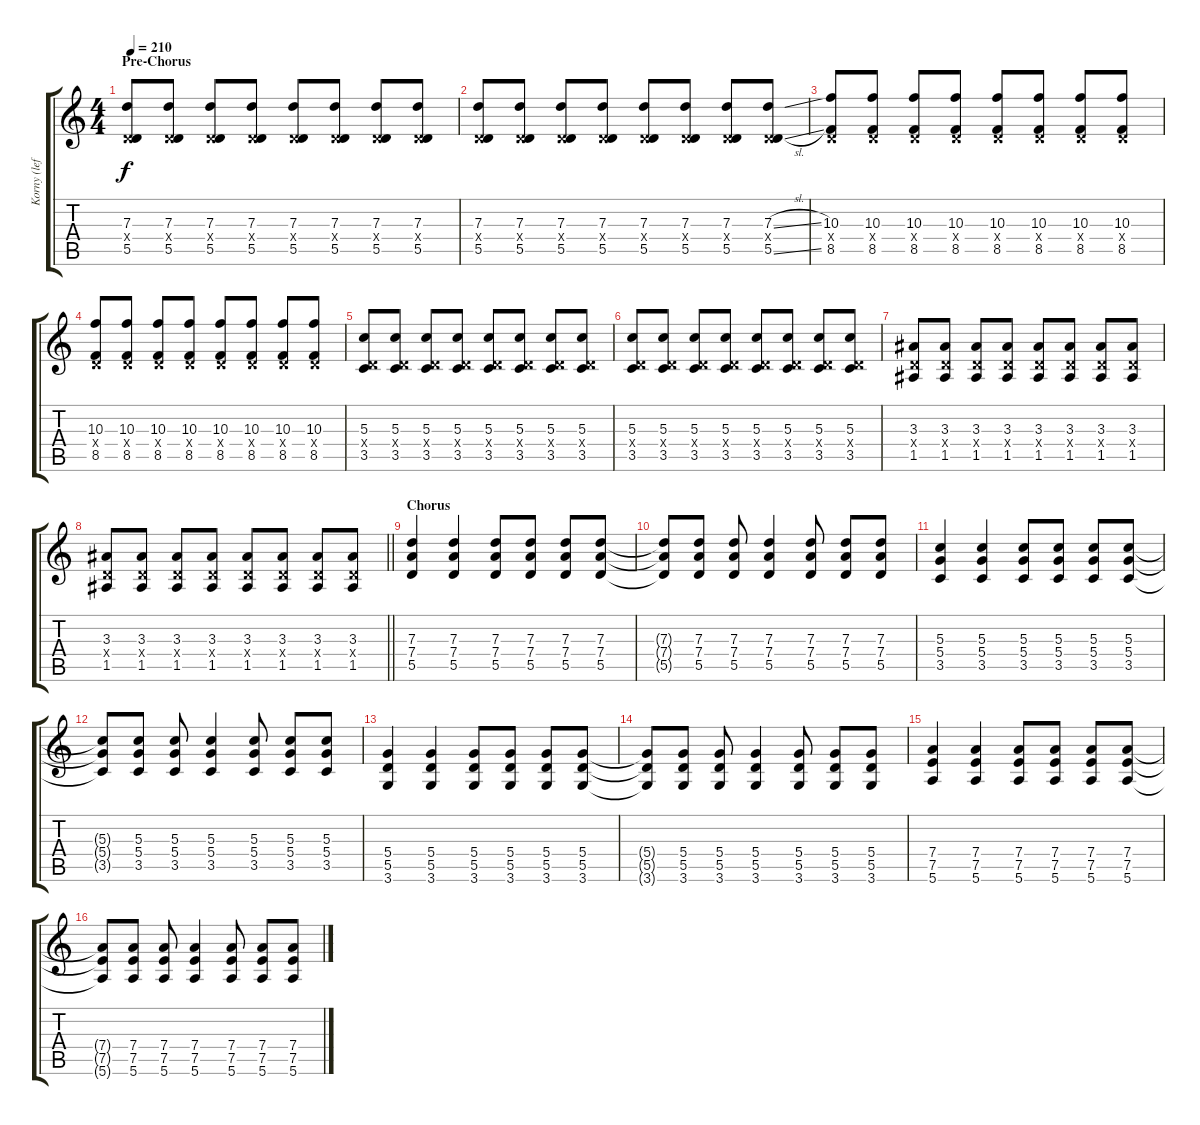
\track ("Korny (left)" "Korny (lef") {instrument distortionguitar}
\staff {score tabs}
\tuning (E4 B3 G3 D3 A2 E2) {hide}
\ts (4 4)
\section ("" "Pre-Chorus")
\tempo 210
\clef g2
\ks c
(7.3 0.4{x} 5.5).8{dy f} (7.3 0.4{x} 5.5).8 (7.3 0.4{x} 5.5).8 (7.3 0.4{x} 5.5).8 (7.3 0.4{x} 5.5).8 (7.3 0.4{x} 5.5).8 (7.3 0.4{x} 5.5).8 (7.3 0.4{x} 5.5).8 |
(7.3 0.4{x} 5.5).8 (7.3 0.4{x} 5.5).8 (7.3 0.4{x} 5.5).8 (7.3 0.4{x} 5.5).8 (7.3 0.4{x} 5.5).8 (7.3 0.4{x} 5.5).8 (7.3 0.4{x} 5.5).8 (7.3{sl} 0.4{x} 5.5{sl}).8 |
(10.3 0.4{x} 8.5).8 (10.3 0.4{x} 8.5).8 (10.3 0.4{x} 8.5).8 (10.3 0.4{x} 8.5).8 (10.3 0.4{x} 8.5).8 (10.3 0.4{x} 8.5).8 (10.3 0.4{x} 8.5).8 (10.3 0.4{x} 8.5).8 |
(10.3 0.4{x} 8.5).8 (10.3 0.4{x} 8.5).8 (10.3 0.4{x} 8.5).8 (10.3 0.4{x} 8.5).8 (10.3 0.4{x} 8.5).8 (10.3 0.4{x} 8.5).8 (10.3 0.4{x} 8.5).8 (10.3 0.4{x} 8.5).8 |
(5.3 0.4{x} 3.5).8 (5.3 0.4{x} 3.5).8 (5.3 0.4{x} 3.5).8 (5.3 0.4{x} 3.5).8 (5.3 0.4{x} 3.5).8 (5.3 0.4{x} 3.5).8 (5.3 0.4{x} 3.5).8 (5.3 0.4{x} 3.5).8 |
(5.3 0.4{x} 3.5).8 (5.3 0.4{x} 3.5).8 (5.3 0.4{x} 3.5).8 (5.3 0.4{x} 3.5).8 (5.3 0.4{x} 3.5).8 (5.3 0.4{x} 3.5).8 (5.3 0.4{x} 3.5).8 (5.3 0.4{x} 3.5).8 |
(3.3 0.4{x} 1.5).8 (3.3 0.4{x} 1.5).8 (3.3 0.4{x} 1.5).8 (3.3 0.4{x} 1.5).8 (3.3 0.4{x} 1.5).8 (3.3 0.4{x} 1.5).8 (3.3 0.4{x} 1.5).8 (3.3 0.4{x} 1.5).8 |
\barLineRight lightlight
(3.3 0.4{x} 1.5).8 (3.3 0.4{x} 1.5).8 (3.3 0.4{x} 1.5).8 (3.3 0.4{x} 1.5).8 (3.3 0.4{x} 1.5).8 (3.3 0.4{x} 1.5).8 (3.3 0.4{x} 1.5).8 (3.3 0.4{x} 1.5).8 |
\section ("" "Chorus")
(7.3 7.4 5.5).4 (7.3 7.4 5.5).4 (7.3 7.4 5.5).8 (7.3 7.4 5.5).8 (7.3 7.4 5.5).8 (7.3 7.4 5.5).8 |
(7.3{t} 7.4{t} 5.5{t}).8 (7.3 7.4 5.5).8 (7.3 7.4 5.5).8 (7.3 7.4 5.5).4 (7.3 7.4 5.5).8 (7.3 7.4 5.5).8 (7.3 7.4 5.5).8 |
(5.3 5.4 3.5).4 (5.3 5.4 3.5).4 (5.3 5.4 3.5).8 (5.3 5.4 3.5).8 (5.3 5.4 3.5).8 (5.3 5.4 3.5).8 |
(5.3{t} 5.4{t} 3.5{t}).8 (5.3 5.4 3.5).8 (5.3 5.4 3.5).8 (5.3 5.4 3.5).4 (5.3 5.4 3.5).8 (5.3 5.4 3.5).8 (5.3 5.4 3.5).8 |
(5.4 5.5 3.6).4 (5.4 5.5 3.6).4 (5.4 5.5 3.6).8 (5.4 5.5 3.6).8 (5.4 5.5 3.6).8 (5.4 5.5 3.6).8 |
(5.4{t} 5.5{t} 3.6{t}).8 (5.4 5.5 3.6).8 (5.4 5.5 3.6).8 (5.4 5.5 3.6).4 (5.4 5.5 3.6).8 (5.4 5.5 3.6).8 (5.4 5.5 3.6).8 |
(7.4 7.5 5.6).4 (7.4 7.5 5.6).4 (7.4 7.5 5.6).8 (7.4 7.5 5.6).8 (7.4 7.5 5.6).8 (7.4 7.5 5.6).8 |
(7.4{t} 7.5{t} 5.6{t}).8 (7.4 7.5 5.6).8 (7.4 7.5 5.6).8 (7.4 7.5 5.6).4 (7.4 7.5 5.6).8 (7.4 7.5 5.6).8 (7.4 7.5 5.6).8
